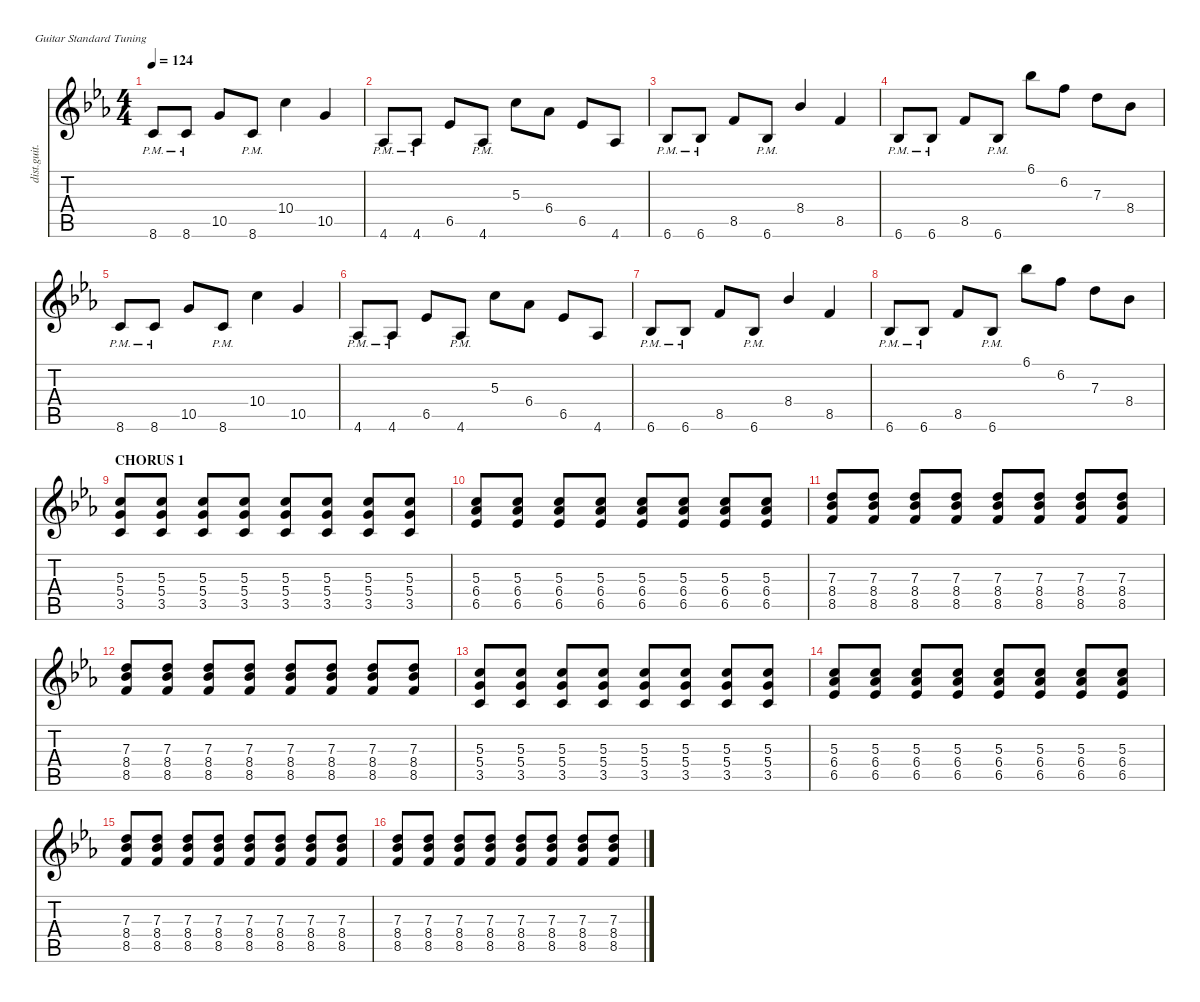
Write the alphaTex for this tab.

\defaultSystemsLayout 4
\hideDynamics
\bracketExtendMode nobrackets
\otherSystemsTrackNameOrientation horizontal
\track ("Distortion Guitar" "dist.guit.") {instrument distortionguitar}
\staff {score tabs}
\tuning (E4 B3 G3 D3 A2 E2)
\ts (4 4)
\tempo 124
\clef g2
\ks cminor
8.6{pm acc forcenatural}.8{dy mf beam Up} 8.6{pm acc forcenatural}.8{beam Up} 10.5{acc forcenatural}.8{beam Up} 8.6{pm acc forcenatural}.8{beam Up} 10.4{acc forcenatural}.4{beam Down} 10.5{acc forcenatural}.4{beam Up} |
4.6{pm acc b}.8{beam Up} 4.6{pm acc b}.8{beam Up} 6.5{acc b}.8{beam Up} 4.6{pm acc b}.8{beam Up} 5.3{acc forcenatural}.8{beam Down} 6.4{acc b}.8{beam Down} 6.5{acc b}.8{beam Up} 4.6{acc b}.8{beam Up} |
6.6{pm acc b}.8{beam Up} 6.6{pm acc b}.8{beam Up} 8.5{acc forcenatural}.8{beam Up} 6.6{pm acc b}.8{beam Up} 8.4{acc b}.4{beam Up} 8.5{acc forcenatural}.4{beam Up} |
6.6{pm acc b}.8{beam Up} 6.6{pm acc b}.8{beam Up} 8.5{acc forcenatural}.8{beam Up} 6.6{pm acc b}.8{beam Up} 6.1{acc b}.8{beam Down} 6.2{acc forcenatural}.8{beam Down} 7.3{acc forcenatural}.8{beam Down} 8.4{acc b}.8{beam Down} |
8.6{pm acc forcenatural}.8{beam Up} 8.6{pm acc forcenatural}.8{beam Up} 10.5{acc forcenatural}.8{beam Up} 8.6{pm acc forcenatural}.8{beam Up} 10.4{acc forcenatural}.4{beam Down} 10.5{acc forcenatural}.4{beam Up} |
4.6{pm acc b}.8{beam Up} 4.6{pm acc b}.8{beam Up} 6.5{acc b}.8{beam Up} 4.6{pm acc b}.8{beam Up} 5.3{acc forcenatural}.8{beam Down} 6.4{acc b}.8{beam Down} 6.5{acc b}.8{beam Up} 4.6{acc b}.8{beam Up} |
6.6{pm acc b}.8{beam Up} 6.6{pm acc b}.8{beam Up} 8.5{acc forcenatural}.8{beam Up} 6.6{pm acc b}.8{beam Up} 8.4{acc b}.4{beam Up} 8.5{acc forcenatural}.4{beam Up} |
6.6{pm acc b}.8{beam Up} 6.6{pm acc b}.8{beam Up} 8.5{acc forcenatural}.8{beam Up} 6.6{pm acc b}.8{beam Up} 6.1{acc b}.8{beam Down} 6.2{acc forcenatural}.8{beam Down} 7.3{acc forcenatural}.8{beam Down} 8.4{acc b}.8{beam Down} |
\section ("" "CHORUS 1")
(3.5{acc forcenatural} 5.4{acc forcenatural} 5.3{acc forcenatural}).8{beam Up} (3.5{acc forcenatural} 5.4{acc forcenatural} 5.3{acc forcenatural}).8{beam Up} (3.5{acc forcenatural} 5.4{acc forcenatural} 5.3{acc forcenatural}).8{beam Up} (3.5{acc forcenatural} 5.4{acc forcenatural} 5.3{acc forcenatural}).8{beam Up} (3.5{acc forcenatural} 5.4{acc forcenatural} 5.3{acc forcenatural}).8{beam Up} (3.5{acc forcenatural} 5.4{acc forcenatural} 5.3{acc forcenatural}).8{beam Up} (3.5{acc forcenatural} 5.4{acc forcenatural} 5.3{acc forcenatural}).8{beam Up} (3.5{acc forcenatural} 5.4{acc forcenatural} 5.3{acc forcenatural}).8{beam Up} |
(6.5{acc b} 6.4{acc b} 5.3{acc forcenatural}).8{beam Up} (6.4{acc b} 6.5{acc b} 5.3{acc forcenatural}).8{beam Up} (6.4{acc b} 6.5{acc b} 5.3{acc forcenatural}).8{beam Up} (6.4{acc b} 6.5{acc b} 5.3{acc forcenatural}).8{beam Up} (6.4{acc b} 6.5{acc b} 5.3{acc forcenatural}).8{beam Up} (6.4{acc b} 6.5{acc b} 5.3{acc forcenatural}).8{beam Up} (6.4{acc b} 6.5{acc b} 5.3{acc forcenatural}).8{beam Up} (6.4{acc b} 6.5{acc b} 5.3{acc forcenatural}).8{beam Up} |
(8.5{acc forcenatural} 8.4{acc b} 7.3{acc forcenatural}).8{beam Up} (8.5{acc forcenatural} 8.4{acc b} 7.3{acc forcenatural}).8{beam Up} (8.5{acc forcenatural} 8.4{acc b} 7.3{acc forcenatural}).8{beam Up} (8.5{acc forcenatural} 8.4{acc b} 7.3{acc forcenatural}).8{beam Up} (8.5{acc forcenatural} 8.4{acc b} 7.3{acc forcenatural}).8{beam Up} (8.5{acc forcenatural} 8.4{acc b} 7.3{acc forcenatural}).8{beam Up} (8.5{acc forcenatural} 8.4{acc b} 7.3{acc forcenatural}).8{beam Up} (8.5{acc forcenatural} 8.4{acc b} 7.3{acc forcenatural}).8{beam Up} |
(8.5{acc forcenatural} 8.4{acc b} 7.3{acc forcenatural}).8{beam Up} (8.5{acc forcenatural} 8.4{acc b} 7.3{acc forcenatural}).8{beam Up} (8.5{acc forcenatural} 8.4{acc b} 7.3{acc forcenatural}).8{beam Up} (8.5{acc forcenatural} 8.4{acc b} 7.3{acc forcenatural}).8{beam Up} (8.5{acc forcenatural} 8.4{acc b} 7.3{acc forcenatural}).8{beam Up} (8.5{acc forcenatural} 8.4{acc b} 7.3{acc forcenatural}).8{beam Up} (8.5{acc forcenatural} 8.4{acc b} 7.3{acc forcenatural}).8{beam Up} (8.5{acc forcenatural} 8.4{acc b} 7.3{acc forcenatural}).8{beam Up} |
(3.5{acc forcenatural} 5.4{acc forcenatural} 5.3{acc forcenatural}).8{beam Up} (3.5{acc forcenatural} 5.4{acc forcenatural} 5.3{acc forcenatural}).8{beam Up} (3.5{acc forcenatural} 5.4{acc forcenatural} 5.3{acc forcenatural}).8{beam Up} (3.5{acc forcenatural} 5.4{acc forcenatural} 5.3{acc forcenatural}).8{beam Up} (3.5{acc forcenatural} 5.4{acc forcenatural} 5.3{acc forcenatural}).8{beam Up} (3.5{acc forcenatural} 5.4{acc forcenatural} 5.3{acc forcenatural}).8{beam Up} (3.5{acc forcenatural} 5.4{acc forcenatural} 5.3{acc forcenatural}).8{beam Up} (3.5{acc forcenatural} 5.4{acc forcenatural} 5.3{acc forcenatural}).8{beam Up} |
(6.5{acc b} 6.4{acc b} 5.3{acc forcenatural}).8{beam Up} (6.4{acc b} 6.5{acc b} 5.3{acc forcenatural}).8{beam Up} (6.4{acc b} 6.5{acc b} 5.3{acc forcenatural}).8{beam Up} (6.4{acc b} 6.5{acc b} 5.3{acc forcenatural}).8{beam Up} (6.4{acc b} 6.5{acc b} 5.3{acc forcenatural}).8{beam Up} (6.4{acc b} 6.5{acc b} 5.3{acc forcenatural}).8{beam Up} (6.4{acc b} 6.5{acc b} 5.3{acc forcenatural}).8{beam Up} (6.4{acc b} 6.5{acc b} 5.3{acc forcenatural}).8{beam Up} |
(8.5{acc forcenatural} 8.4{acc b} 7.3{acc forcenatural}).8{beam Up} (8.5{acc forcenatural} 8.4{acc b} 7.3{acc forcenatural}).8{beam Up} (8.5{acc forcenatural} 8.4{acc b} 7.3{acc forcenatural}).8{beam Up} (8.5{acc forcenatural} 8.4{acc b} 7.3{acc forcenatural}).8{beam Up} (8.5{acc forcenatural} 8.4{acc b} 7.3{acc forcenatural}).8{beam Up} (8.5{acc forcenatural} 8.4{acc b} 7.3{acc forcenatural}).8{beam Up} (8.5{acc forcenatural} 8.4{acc b} 7.3{acc forcenatural}).8{beam Up} (8.5{acc forcenatural} 8.4{acc b} 7.3{acc forcenatural}).8{beam Up} |
(8.5{acc forcenatural} 8.4{acc b} 7.3{acc forcenatural}).8{beam Up} (8.5{acc forcenatural} 8.4{acc b} 7.3{acc forcenatural}).8{beam Up} (8.5{acc forcenatural} 8.4{acc b} 7.3{acc forcenatural}).8{beam Up} (8.5{acc forcenatural} 8.4{acc b} 7.3{acc forcenatural}).8{beam Up} (8.5{acc forcenatural} 8.4{acc b} 7.3{acc forcenatural}).8{beam Up} (8.5{acc forcenatural} 8.4{acc b} 7.3{acc forcenatural}).8{beam Up} (8.5{acc forcenatural} 8.4{acc b} 7.3{acc forcenatural}).8{beam Up} (8.5{acc forcenatural} 8.4{acc b} 7.3{acc forcenatural}).8{beam Up}
